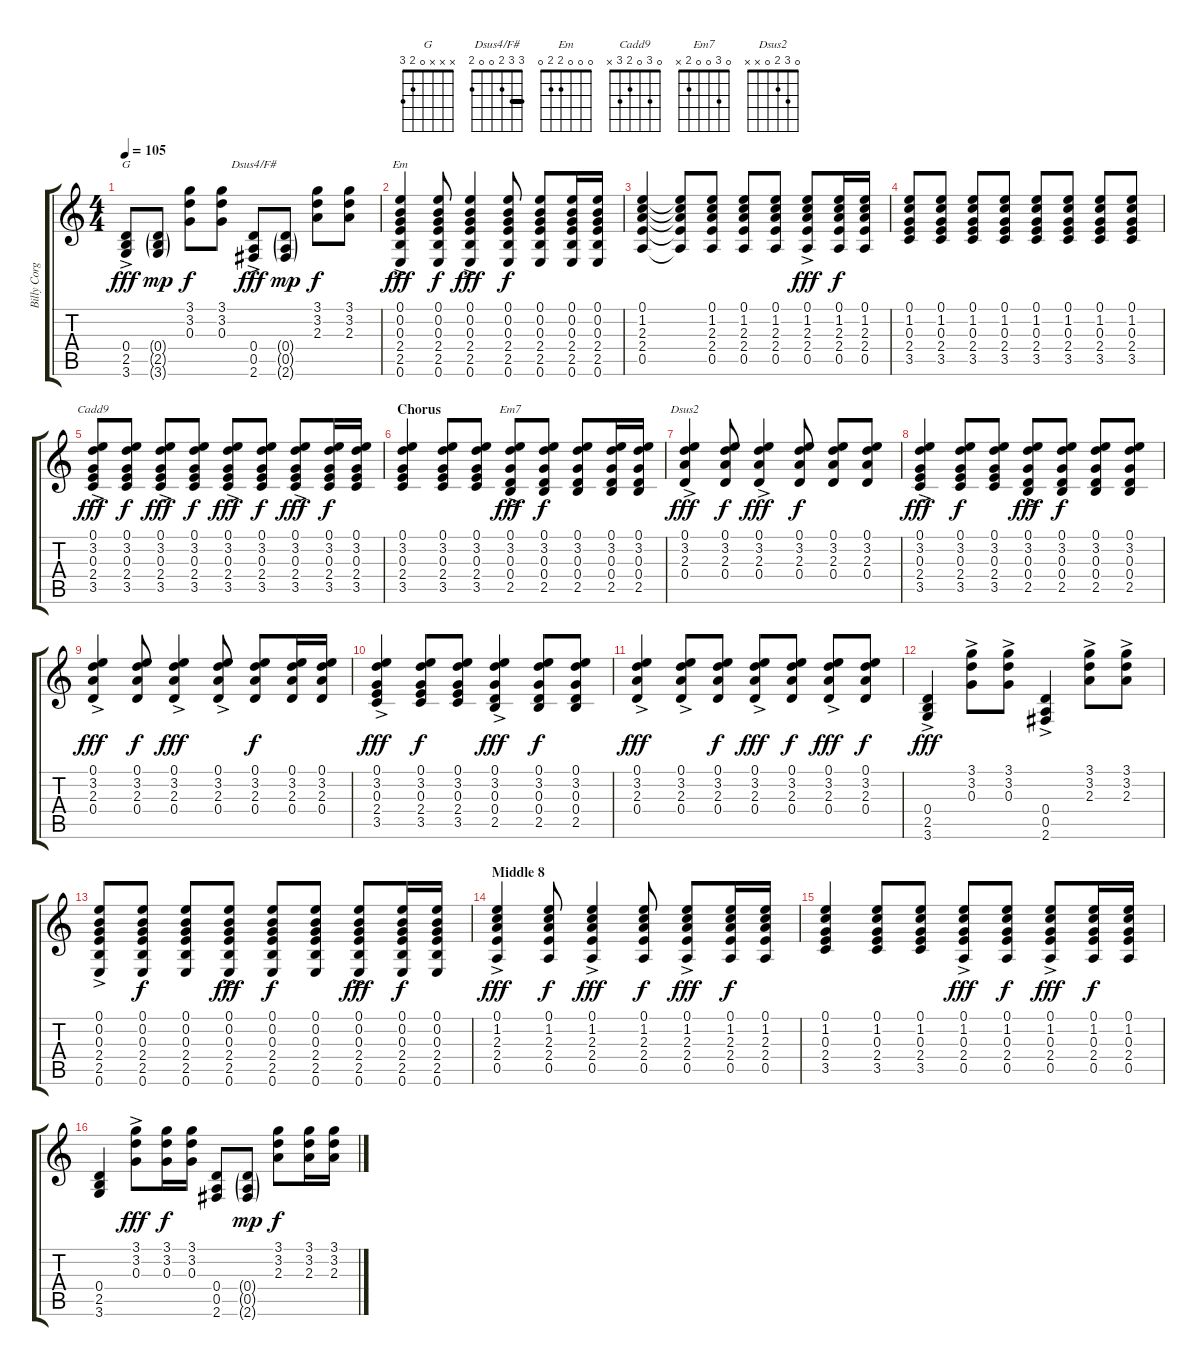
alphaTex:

\track ("Billy Corgan (Acoustic Guitar)" "Billy Corg") {instrument acousticguitarnylon}
\staff {score tabs}
\tuning (E4 B3 G3 D3 A2 E2) {hide}
\chord ("G" x x x 0 2 3)
\chord ("Dsus4/F#" 3 3 2 0 0 2) {barre 3}
\chord ("Em" 0 0 0 2 2 0)
\chord ("Cadd9" 0 3 0 2 3 x)
\chord ("Em7" 0 3 0 0 2 x)
\chord ("Dsus2" 0 3 2 0 x x)
\ts (4 4)
\tempo 105
\clef g2
\ks c
(0.4{ac} 2.5 3.6).8{ch "G" dy fff} (0.4{g} 2.5{g} 3.6{g}).8{dy mp} (3.1 3.2 0.3).8{dy f} (3.1 3.2 0.3).8 (0.4{ac} 0.5 2.6).8{ch "Dsus4/F#" dy fff} (0.4{g} 0.5{g} 2.6{g}).8{dy mp} (3.1 3.2 2.3).8{dy f} (3.1 3.2 2.3).8 |
(0.1{ac} 0.2{ac} 0.3{ac} 2.4{ac} 2.5{ac} 0.6{ac}).4{ch "Em" dy fff} (0.1 0.2 0.3 2.4 2.5 0.6).8{dy f} (0.1{ac} 0.2{ac} 0.3{ac} 2.4{ac} 2.5{ac} 0.6{ac}).4{dy fff} (0.1 0.2 0.3 2.4 2.5 0.6).8{dy f} (0.1 0.2 0.3 2.4 2.5 0.6).8 (0.1 0.2 0.3 2.4 2.5 0.6).16 (0.1 0.2 0.3 2.4 2.5 0.6).16 |
(0.1 1.2 2.3 2.4 0.5).4 (0.1{t} 1.2{t} 2.3{t} 2.4{t} 0.5{t}).8 (0.1 1.2 2.3 2.4 0.5).8 (0.1 1.2 2.3 2.4 0.5).8 (0.1 1.2 2.3 2.4 0.5).8 (0.1{ac} 1.2{ac} 2.3{ac} 2.4{ac} 0.5{ac}).8{dy fff} (0.1 1.2 2.3 2.4 0.5).16{dy f} (0.1 1.2 2.3 2.4 0.5).16 |
(0.1 1.2 0.3 2.4 3.5).8 (0.1 1.2 0.3 2.4 3.5).8 (0.1 1.2 0.3 2.4 3.5).8 (0.1 1.2 0.3 2.4 3.5).8 (0.1 1.2 0.3 2.4 3.5).8 (0.1 1.2 0.3 2.4 3.5).8 (0.1 1.2 0.3 2.4 3.5).8 (0.1 1.2 0.3 2.4 3.5).8 |
(0.1{ac} 3.2{ac} 0.3{ac} 2.4{ac} 3.5{ac}).8{ch "Cadd9" dy fff} (0.1 3.2 0.3 2.4 3.5).8{dy f} (0.1{ac} 3.2{ac} 0.3{ac} 2.4{ac} 3.5{ac}).8{dy fff} (0.1 3.2 0.3 2.4 3.5).8{dy f} (0.1{ac} 3.2{ac} 0.3{ac} 2.4{ac} 3.5{ac}).8{dy fff} (0.1 3.2 0.3 2.4 3.5).8{dy f} (0.1{ac} 3.2{ac} 0.3{ac} 2.4{ac} 3.5{ac}).8{dy fff} (0.1 3.2 0.3 2.4 3.5).16{dy f} (0.1 3.2 0.3 2.4 3.5).16 |
\section ("" "Chorus")
(0.1 3.2 0.3 2.4 3.5).4 (0.1 3.2 0.3 2.4 3.5).8 (0.1 3.2 0.3 2.4 3.5).8 (0.1{ac} 3.2{ac} 0.3{ac} 0.4{ac} 2.5{ac}).8{ch "Em7" dy fff} (0.1 3.2 0.3 0.4 2.5).8{dy f} (0.1 3.2 0.3 0.4 2.5).8 (0.1 3.2 0.3 0.4 2.5).16 (0.1 3.2 0.3 0.4 2.5).16 |
(0.1{ac} 3.2{ac} 2.3{ac} 0.4{ac}).4{ch "Dsus2" dy fff} (0.1 3.2 2.3 0.4).8{dy f} (0.1{ac} 3.2{ac} 2.3{ac} 0.4{ac}).4{dy fff} (0.1 3.2 2.3 0.4).8{dy f} (0.1 3.2 2.3 0.4).8 (0.1 3.2 2.3 0.4).8 |
(0.1{ac} 3.2{ac} 0.3{ac} 2.4{ac} 3.5{ac}).4{dy fff} (0.1 3.2 0.3 2.4 3.5).8{dy f} (0.1 3.2 0.3 2.4 3.5).8 (0.1{ac} 3.2{ac} 0.3{ac} 0.4{ac} 2.5{ac}).8{dy fff} (0.1 3.2 0.3 0.4 2.5).8{dy f} (0.1 3.2 0.3 0.4 2.5).8 (0.1 3.2 0.3 0.4 2.5).8 |
(0.1{ac} 3.2{ac} 2.3{ac} 0.4{ac}).4{dy fff} (0.1 3.2 2.3 0.4).8{dy f} (0.1{ac} 3.2{ac} 2.3{ac} 0.4{ac}).4{dy fff} (0.1{ac} 3.2{ac} 2.3{ac} 0.4{ac}).8 (0.1 3.2 2.3 0.4).8{dy f} (0.1 3.2 2.3 0.4).16 (0.1 3.2 2.3 0.4).16 |
(0.1{ac} 3.2{ac} 0.3{ac} 2.4{ac} 3.5{ac}).4{dy fff} (0.1 3.2 0.3 2.4 3.5).8{dy f} (0.1 3.2 0.3 2.4 3.5).8 (0.1 3.2{ac} 0.3 0.4 2.5).4{dy fff} (0.1 3.2 0.3 0.4 2.5).8{dy f} (0.1 3.2 0.3 0.4 2.5).8 |
(0.1 3.2{ac} 2.3 0.4).4{dy fff} (0.1{ac} 3.2{ac} 2.3{ac} 0.4{ac}).8 (0.1 3.2 2.3 0.4).8{dy f} (0.1{ac} 3.2{ac} 2.3{ac} 0.4{ac}).8{dy fff} (0.1 3.2 2.3 0.4).8{dy f} (0.1{ac} 3.2{ac} 2.3{ac} 0.4{ac}).8{dy fff} (0.1 3.2 2.3 0.4).8{dy f} |
(0.4{ac} 2.5{ac} 3.6{ac}).4{dy fff} (3.1{ac} 3.2 0.3{ac}).8 (3.1{ac} 3.2{ac} 0.3{ac}).8 (0.4{ac} 0.5{ac} 2.6{ac}).4 (3.1{ac} 3.2{ac} 2.3{ac}).8 (3.1{ac} 3.2{ac} 2.3{ac}).8 |
(0.1{ac} 0.2{ac} 0.3{ac} 2.4{ac} 2.5{ac} 0.6{ac}).8 (0.1 0.2 0.3 2.4 2.5 0.6).8{dy f} (0.1 0.2 0.3 2.4 2.5 0.6).8 (0.1{ac} 0.2{ac} 0.3{ac} 2.4{ac} 2.5{ac} 0.6{ac}).8{dy fff} (0.1 0.2 0.3 2.4 2.5 0.6).8{dy f} (0.1 0.2 0.3 2.4 2.5 0.6).8 (0.1{ac} 0.2{ac} 0.3{ac} 2.4{ac} 2.5{ac} 0.6{ac}).8{dy fff} (0.1 0.2 0.3 2.4 2.5 0.6).16{dy f} (0.1 0.2 0.3 2.4 2.5 0.6).16 |
\section ("" "Middle 8")
(0.1{ac} 1.2{ac} 2.3{ac} 2.4{ac} 0.5{ac}).4{dy fff} (0.1 1.2 2.3 2.4 0.5).8{dy f} (0.1{ac} 1.2{ac} 2.3{ac} 2.4{ac} 0.5{ac}).4{dy fff} (0.1 1.2 2.3 2.4 0.5).8{dy f} (0.1{ac} 1.2{ac} 2.3{ac} 2.4{ac} 0.5{ac}).8{dy fff} (0.1 1.2 2.3 2.4 0.5).16{dy f} (0.1 1.2 2.3 2.4 0.5).16 |
(0.1 1.2 0.3 2.4 3.5).4 (0.1 1.2 0.3 2.4 3.5).8 (0.1 1.2 0.3 2.4 3.5).8 (0.1{ac} 1.2{ac} 0.3{ac} 2.4{ac} 0.5{ac}).8{dy fff} (0.1 1.2 0.3 2.4 0.5).8{dy f} (0.1{ac} 1.2{ac} 0.3{ac} 2.4{ac} 0.5{ac}).8{dy fff} (0.1 1.2 0.3 2.4 0.5).16{dy f} (0.1 1.2 0.3 2.4 0.5).16 |
(0.4 2.5 3.6).4 (3.1{ac} 3.2{ac} 0.3{ac}).8{dy fff} (3.1 3.2 0.3).16{dy f} (3.1 3.2 0.3).16 (0.4 0.5 2.6).8 (0.4{g} 0.5{g} 2.6{g}).8{dy mp} (3.1 3.2 2.3).8{dy f} (3.1 3.2 2.3).16 (3.1 3.2 2.3).16
